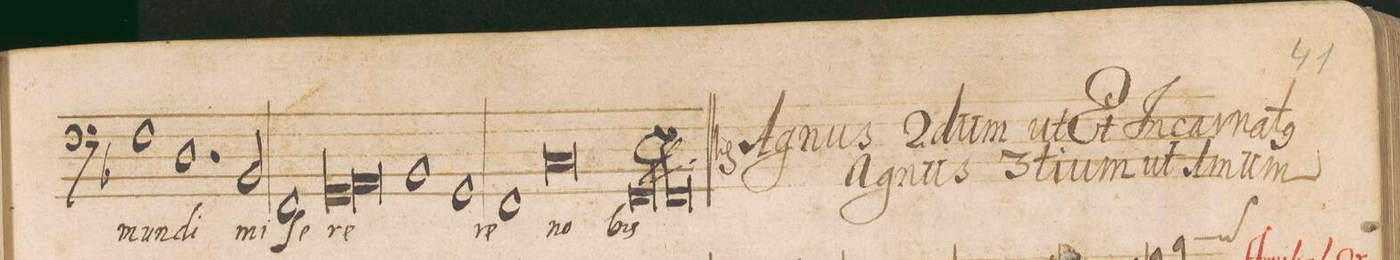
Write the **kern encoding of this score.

**kern	**text
*I"Bassus	*
*clefF4	*
*k[b-]	*
*met(C|)	*
*M2/1	*
1.D	di
2BB-/	mi-
=20-	=20-
1FF	-ſe-
*lig	*
1GG	-re-
=21-	=21-
1AA	.
*Xlig	*
1BB-	.
=22-	=22-
1GG	.
1FF	-re
=23-	=23-
0C	no-
=24-	=24-
0FF	-bis
=-	=-
*-	*-
